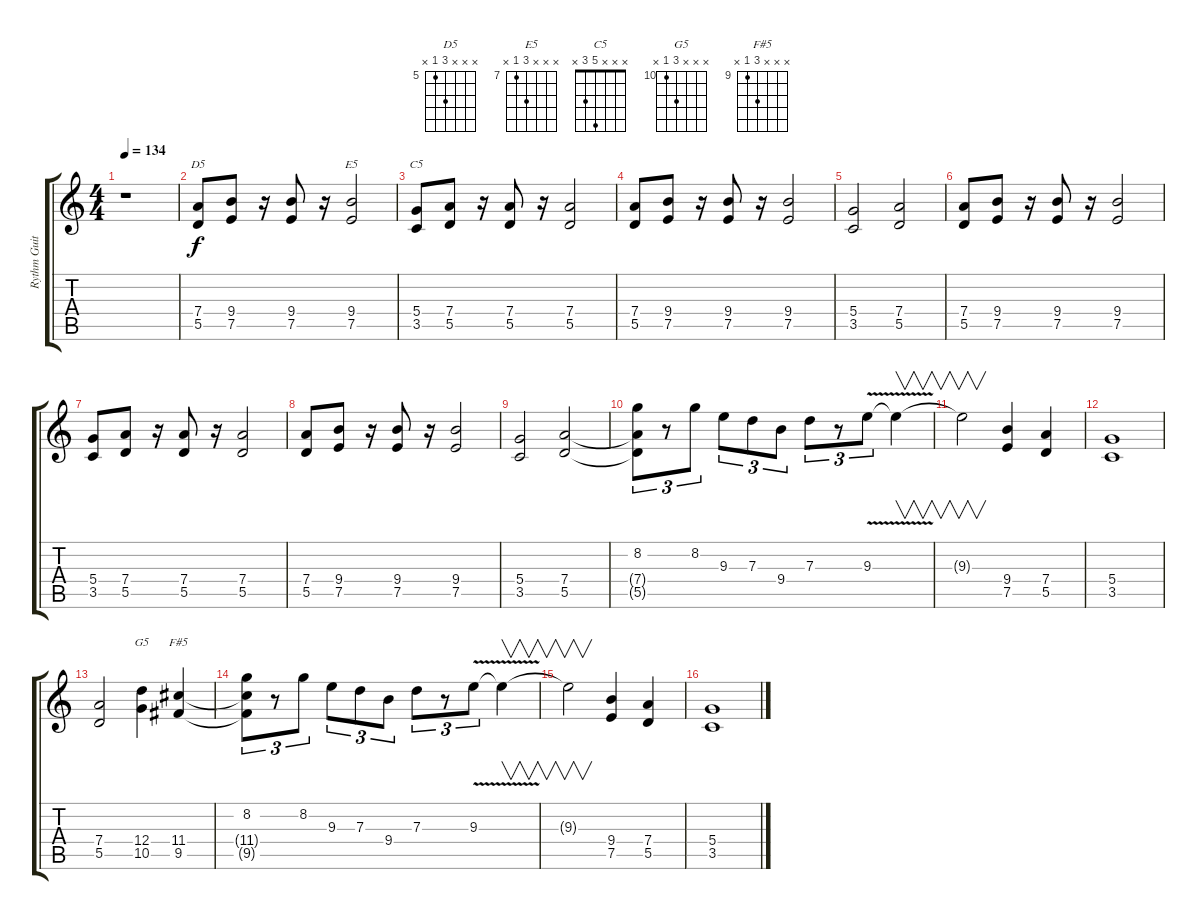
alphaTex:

\track ("Rythm Guitar" "Rythm Guit") {instrument distortionguitar}
\staff {score tabs}
\tuning (E4 B3 G3 D3 A2 E2) {hide}
\chord ("D5" x x x 7 5 x) {firstfret 5}
\chord ("E5" x x x 9 7 x) {firstfret 7}
\chord ("C5" x x x 5 3 x)
\chord ("G5" x x x 12 10 x) {firstfret 10}
\chord ("F#5" x x x 11 9 x) {firstfret 9}
\ts (4 4)
\tempo 134
\clef g2
\ks c
r.1{dy f instrument distortionguitar} |
(7.4 5.5).8{ch "D5"} (9.4 7.5).8 r.16 (9.4 7.5).8 r.16 (9.4 7.5).2{ch "E5"} |
(5.4 3.5).8{ch "C5"} (7.4 5.5).8 r.16 (7.4 5.5).8 r.16 (7.4 5.5).2 |
(7.4 5.5).8 (9.4 7.5).8 r.16 (9.4 7.5).8 r.16 (9.4 7.5).2 |
(5.4 3.5).2 (7.4 5.5).2 |
(7.4 5.5).8 (9.4 7.5).8 r.16 (9.4 7.5).8 r.16 (9.4 7.5).2 |
(5.4 3.5).8 (7.4 5.5).8 r.16 (7.4 5.5).8 r.16 (7.4 5.5).2 |
(7.4 5.5).8 (9.4 7.5).8 r.16 (9.4 7.5).8 r.16 (9.4 7.5).2 |
(5.4 3.5).2 (7.4 5.5).2 |
(8.2 7.4{t} 5.5{t}).8{tu (3 2)} r.8{tu (3 2)} 8.2.8{tu (3 2)} 9.3.8{tu (3 2)} 7.3.8{tu (3 2)} 9.4.8{tu (3 2)} 7.3.8{tu (3 2)} r.8{tu (3 2)} 9.3{v}.8{tu (3 2)} 9.3{t}.4{v} |
9.3{t}.2{v} (9.4 7.5).4 (7.4 5.5).4 |
(5.4 3.5).1 |
(7.4 5.5).2 (12.4 10.5).4{ch "G5"} (11.4 9.5).4{ch "F#5"} |
(8.2 11.4{t} 9.5{t}).8{tu (3 2)} r.8{tu (3 2)} 8.2.8{tu (3 2)} 9.3.8{tu (3 2)} 7.3.8{tu (3 2)} 9.4.8{tu (3 2)} 7.3.8{tu (3 2)} r.8{tu (3 2)} 9.3{v}.8{tu (3 2)} 9.3{t}.4{v} |
9.3{t}.2{v} (9.4 7.5).4 (7.4 5.5).4 |
(5.4 3.5).1
